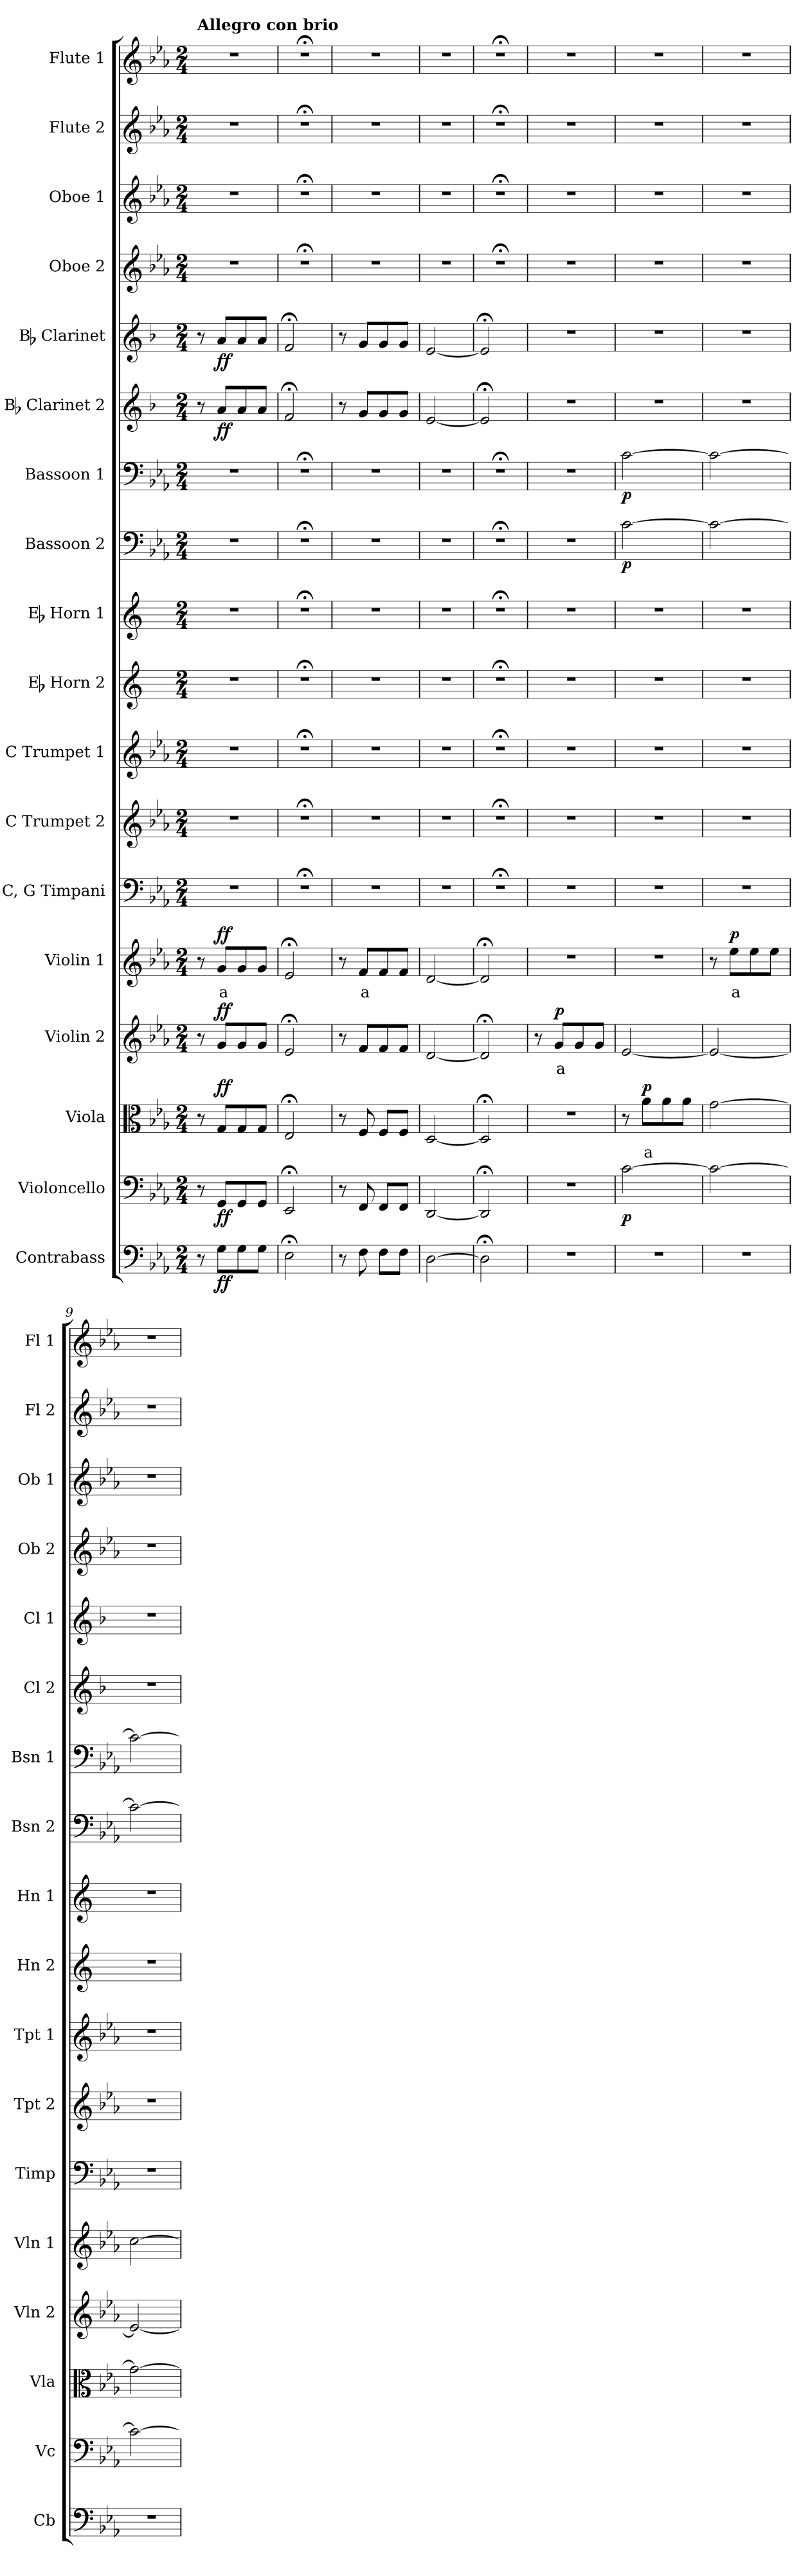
**kern	**dynam	**kern	**dynam	**kern	**text	**dynam	**kern	**text	**dynam	**kern	**text	**dynam	**kern	**kern	**kern	**kern	**kern	**kern	**dynam	**kern	**dynam	**kern	**dynam	**kern	**dynam	**kern	**kern	**kern	**kern
*part18	*part18	*part17	*part17	*part16	*part16	*part16	*part15	*part15	*part15	*part14	*part14	*part14	*part13	*part12	*part11	*part10	*part9	*part8	*part8	*part7	*part7	*part6	*part6	*part5	*part5	*part4	*part3	*part2	*part1
*staff18	*staff18	*staff17	*staff17	*staff16	*staff16	*staff16	*staff15	*staff15	*staff15	*staff14	*staff14	*staff14	*staff13	*staff12	*staff11	*staff10	*staff9	*staff8	*staff8	*staff7	*staff7	*staff6	*staff6	*staff5	*staff5	*staff4	*staff3	*staff2	*staff1
*I"Contrabass	*	*I"Violoncello	*	*I"Viola	*	*	*I"Violin 2	*	*	*I"Violin 1	*	*	*I"C, G Timpani	*I"C Trumpet 2	*I"C Trumpet 1	*I"Eb Horn 2	*I"Eb Horn 1	*I"Bassoon 2	*	*I"Bassoon 1	*	*I"Bb Clarinet 2	*	*I"Bb Clarinet	*	*I"Oboe 2	*I"Oboe 1	*I"Flute 2	*I"Flute 1
*I'Cb	*	*I'Vc	*	*I'Vla	*	*	*I'Vln 2	*	*	*I'Vln 1	*	*	*I'Timp	*I'Tpt 2	*I'Tpt 1	*I'Hn 2	*I'Hn 1	*I'Bsn 2	*	*I'Bsn 1	*	*I'Cl 2	*	*I'Cl 1	*	*I'Ob 2	*I'Ob 1	*I'Fl 2	*I'Fl 1
*clefF4	*	*clefF4	*	*clefC3	*	*	*clefG2	*	*	*clefG2	*	*	*clefF4	*clefG2	*clefG2	*clefG2	*clefG2	*clefF4	*	*clefF4	*	*clefG2	*	*clefG2	*	*clefG2	*clefG2	*clefG2	*clefG2
*ITrd7c12	*	*	*	*	*	*	*	*	*	*	*	*	*	*	*	*ITrd5c9	*ITrd5c9	*	*	*	*	*ITrd1c2	*	*ITrd1c2	*	*	*	*	*
*k[b-e-a-]	*	*k[b-e-a-]	*	*k[b-e-a-]	*	*	*k[b-e-a-]	*	*	*k[b-e-a-]	*	*	*k[b-e-a-]	*k[b-e-a-]	*k[b-e-a-]	*k[b-e-a-]	*k[b-e-a-]	*k[b-e-a-]	*	*k[b-e-a-]	*	*k[b-e-a-]	*	*k[b-e-a-]	*	*k[b-e-a-]	*k[b-e-a-]	*k[b-e-a-]	*k[b-e-a-]
*M2/4	*	*M2/4	*	*M2/4	*	*	*M2/4	*	*	*M2/4	*	*	*M2/4	*M2/4	*M2/4	*M2/4	*M2/4	*M2/4	*	*M2/4	*	*M2/4	*	*M2/4	*	*M2/4	*M2/4	*M2/4	*M2/4
*MM216	*	*MM216	*	*MM216	*	*	*MM216	*	*	*MM216	*	*	*MM216	*MM216	*MM216	*MM216	*MM216	*MM216	*	*MM216	*	*MM216	*	*MM216	*	*MM216	*MM216	*MM216	*MM216
=1	=1	=1	=1	=1	=1	=1	=1	=1	=1	=1	=1	=1	=1	=1	=1	=1	=1	=1	=1	=1	=1	=1	=1	=1	=1	=1	=1	=1	=1
!	!	!	!	!	!	!	!	!	!	!	!	!	!	!	!	!	!	!	!	!	!	!	!	!	!	!	!	!	!LO:TX:a:B:t=Allegro con brio
8r	.	8r	.	8r	.	.	8r	.	.	8r	.	.	2r	2r	2r	2r	2r	2r	.	2r	.	8r	.	8r	.	2r	2r	2r	2r
!	!LO:DY:b	!	!LO:DY:b	!	!	!LO:DY:b	!	!	!LO:DY:b	!	!LO:LY:b:color=#FF0000	!LO:DY:b	!	!	!	!	!	!	!	!	!	!	!LO:DY:b	!	!LO:DY:b	!	!	!	!
8GG\L	ff	8GG/L	ff	8G/L	.	ff	8g/L	.	ff	8g/L	a	ff	.	.	.	.	.	.	.	.	.	8g/L	ff	8g/L	ff	.	.	.	.
8GG\	.	8GG/	.	8G/	.	.	8g/	.	.	8g/	.	.	.	.	.	.	.	.	.	.	.	8g/	.	8g/	.	.	.	.	.
8GG\J	.	8GG/J	.	8G/J	.	.	8g/J	.	.	8g/J	.	.	.	.	.	.	.	.	.	.	.	8g/J	.	8g/J	.	.	.	.	.
=2	=2	=2	=2	=2	=2	=2	=2	=2	=2	=2	=2	=2	=2	=2	=2	=2	=2	=2	=2	=2	=2	=2	=2	=2	=2	=2	=2	=2	=2
2EE-;<\	.	2EE-;</	.	2E-;</	.	.	2e-;</	.	.	2e-;</	.	.	2r;<	2r;<	2r;<	2r;<	2r;<	2r;<	.	2r;<	.	2e-;</	.	2e-;</	.	2r;<	2r;<	2r;<	2r;<
=3	=3	=3	=3	=3	=3	=3	=3	=3	=3	=3	=3	=3	=3	=3	=3	=3	=3	=3	=3	=3	=3	=3	=3	=3	=3	=3	=3	=3	=3
8r	.	8r	.	8r	.	.	8r	.	.	8r	.	.	2r	2r	2r	2r	2r	2r	.	2r	.	8r	.	8r	.	2r	2r	2r	2r
!	!	!	!	!	!	!	!	!	!	!	!LO:LY:b:color=#FF0000	!	!	!	!	!	!	!	!	!	!	!	!	!	!	!	!	!	!
8FF\	.	8FF/	.	8F/	.	.	8f/L	.	.	8f/L	a	.	.	.	.	.	.	.	.	.	.	8f/L	.	8f/L	.	.	.	.	.
8FF\L	.	8FF/L	.	8F/L	.	.	8f/	.	.	8f/	.	.	.	.	.	.	.	.	.	.	.	8f/	.	8f/	.	.	.	.	.
8FF\J	.	8FF/J	.	8F/J	.	.	8f/J	.	.	8f/J	.	.	.	.	.	.	.	.	.	.	.	8f/J	.	8f/J	.	.	.	.	.
=4	=4	=4	=4	=4	=4	=4	=4	=4	=4	=4	=4	=4	=4	=4	=4	=4	=4	=4	=4	=4	=4	=4	=4	=4	=4	=4	=4	=4	=4
[2DD\	.	[2DD/	.	[2D/	.	.	[2d/	.	.	[2d/	.	.	2r	2r	2r	2r	2r	2r	.	2r	.	[2d/	.	[2d/	.	2r	2r	2r	2r
=5	=5	=5	=5	=5	=5	=5	=5	=5	=5	=5	=5	=5	=5	=5	=5	=5	=5	=5	=5	=5	=5	=5	=5	=5	=5	=5	=5	=5	=5
2DD;<\]	.	2DD;</]	.	2D;</]	.	.	2d;</]	.	.	2d;</]	.	.	2r;<	2r;<	2r;<	2r;<	2r;<	2r;<	.	2r;<	.	2d;</]	.	2d;</]	.	2r;<	2r;<	2r;<	2r;<
=6	=6	=6	=6	=6	=6	=6	=6	=6	=6	=6	=6	=6	=6	=6	=6	=6	=6	=6	=6	=6	=6	=6	=6	=6	=6	=6	=6	=6	=6
2r	.	2r	.	2r	.	.	8r	.	.	2r	.	.	2r	2r	2r	2r	2r	2r	.	2r	.	2r	.	2r	.	2r	2r	2r	2r
!	!	!	!	!	!	!	!	!LO:LY:b:color=#FF0000	!LO:DY:b	!	!	!	!	!	!	!	!	!	!	!	!	!	!	!	!	!	!	!	!
.	.	.	.	.	.	.	8g/L	a	p	.	.	.	.	.	.	.	.	.	.	.	.	.	.	.	.	.	.	.	.
.	.	.	.	.	.	.	8g/	.	.	.	.	.	.	.	.	.	.	.	.	.	.	.	.	.	.	.	.	.	.
.	.	.	.	.	.	.	8g/J	.	.	.	.	.	.	.	.	.	.	.	.	.	.	.	.	.	.	.	.	.	.
=7	=7	=7	=7	=7	=7	=7	=7	=7	=7	=7	=7	=7	=7	=7	=7	=7	=7	=7	=7	=7	=7	=7	=7	=7	=7	=7	=7	=7	=7
!	!	!	!LO:DY:b	!	!	!	!	!	!	!	!	!	!	!	!	!	!	!	!LO:DY:b	!	!LO:DY:b	!	!	!	!	!	!	!	!
2r	.	[2c\	p	8r	.	.	[2e-/	.	.	2r	.	.	2r	2r	2r	2r	2r	[2c\	p	[2c\	p	2r	.	2r	.	2r	2r	2r	2r
!	!	!	!	!	!LO:LY:b:color=#FF0000	!LO:DY:b	!	!	!	!	!	!	!	!	!	!	!	!	!	!	!	!	!	!	!	!	!	!	!
.	.	.	.	8a-\L	a	p	.	.	.	.	.	.	.	.	.	.	.	.	.	.	.	.	.	.	.	.	.	.	.
.	.	.	.	8a-\	.	.	.	.	.	.	.	.	.	.	.	.	.	.	.	.	.	.	.	.	.	.	.	.	.
.	.	.	.	8a-\J	.	.	.	.	.	.	.	.	.	.	.	.	.	.	.	.	.	.	.	.	.	.	.	.	.
=8	=8	=8	=8	=8	=8	=8	=8	=8	=8	=8	=8	=8	=8	=8	=8	=8	=8	=8	=8	=8	=8	=8	=8	=8	=8	=8	=8	=8	=8
2r	.	2c\_	.	[2g\	.	.	2e-/_	.	.	8r	.	.	2r	2r	2r	2r	2r	2c\_	.	2c\_	.	2r	.	2r	.	2r	2r	2r	2r
!	!	!	!	!	!	!	!	!	!	!	!LO:LY:b:color=#FF0000	!LO:DY:b	!	!	!	!	!	!	!	!	!	!	!	!	!	!	!	!	!
.	.	.	.	.	.	.	.	.	.	8ee-\L	a	p	.	.	.	.	.	.	.	.	.	.	.	.	.	.	.	.	.
.	.	.	.	.	.	.	.	.	.	8ee-\	.	.	.	.	.	.	.	.	.	.	.	.	.	.	.	.	.	.	.
.	.	.	.	.	.	.	.	.	.	8ee-\J	.	.	.	.	.	.	.	.	.	.	.	.	.	.	.	.	.	.	.
=9	=9	=9	=9	=9	=9	=9	=9	=9	=9	=9	=9	=9	=9	=9	=9	=9	=9	=9	=9	=9	=9	=9	=9	=9	=9	=9	=9	=9	=9
2r	.	2c\_	.	2g\_	.	.	2e-/_	.	.	[2cc\	.	.	2r	2r	2r	2r	2r	2c\_	.	2c\_	.	2r	.	2r	.	2r	2r	2r	2r
=	=	=	=	=	=	=	=	=	=	=	=	=	=	=	=	=	=	=	=	=	=	=	=	=	=	=	=	=	=
*-	*-	*-	*-	*-	*-	*-	*-	*-	*-	*-	*-	*-	*-	*-	*-	*-	*-	*-	*-	*-	*-	*-	*-	*-	*-	*-	*-	*-	*-
